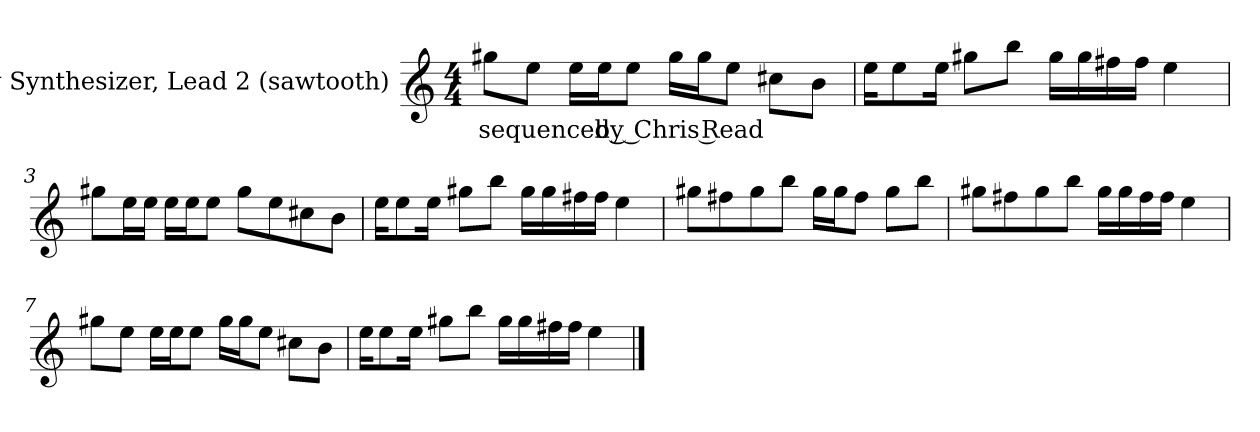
**kern	**text
*part1	*part1
*staff1	*staff1
*I"Saw Synthesizer, Lead 2 (sawtooth)	*
*I'Synth.	*
*clefG2	*
*k[]	*
*M4/4	*
*MM110	*
=1	=1
!	!LO:LY:b
8gg#X\L	sequenced by Chris Read
8ee\J	.
16ee\LL	.
16ee\J	.
8ee\J	.
16gg#\LL	.
16gg#\J	.
8ee\J	.
8cc#X\L	.
8b\J	.
=2	=2
16ee\KL	.
8ee\	.
16ee\Jk	.
8gg#X\L	.
8bb\J	.
16gg#\LL	.
16gg#\	.
16ff#X\	.
16ff#\JJ	.
4ee\	.
=3	=3
8gg#X\L	.
16ee\L	.
16ee\JJ	.
16ee\LL	.
16ee\J	.
8ee\J	.
8gg#\L	.
8ee\	.
8cc#X\	.
8b\J	.
=4	=4
16ee\KL	.
8ee\	.
16ee\Jk	.
8gg#X\L	.
8bb\J	.
16gg#\LL	.
16gg#\	.
16ff#X\	.
16ff#\JJ	.
4ee\	.
!!LO:LB:g=z
=5	=5
8gg#X\L	.
8ff#X\	.
8gg#\	.
8bb\J	.
16gg#\LL	.
16gg#\J	.
8ff#\J	.
8gg#\L	.
8bb\J	.
=6	=6
8gg#X\L	.
8ff#X\	.
8gg#\	.
8bb\J	.
16gg#\LL	.
16gg#\	.
16ff#\	.
16ff#\JJ	.
4ee\	.
=7	=7
8gg#X\L	.
8ee\J	.
16ee\LL	.
16ee\J	.
8ee\J	.
16gg#\LL	.
16gg#\J	.
8ee\J	.
8cc#X\L	.
8b\J	.
=8	=8
16ee\KL	.
8ee\	.
16ee\Jk	.
8gg#X\L	.
8bb\J	.
16gg#\LL	.
16gg#\	.
16ff#X\	.
16ff#\JJ	.
4ee\	.
==	==
*-	*-
